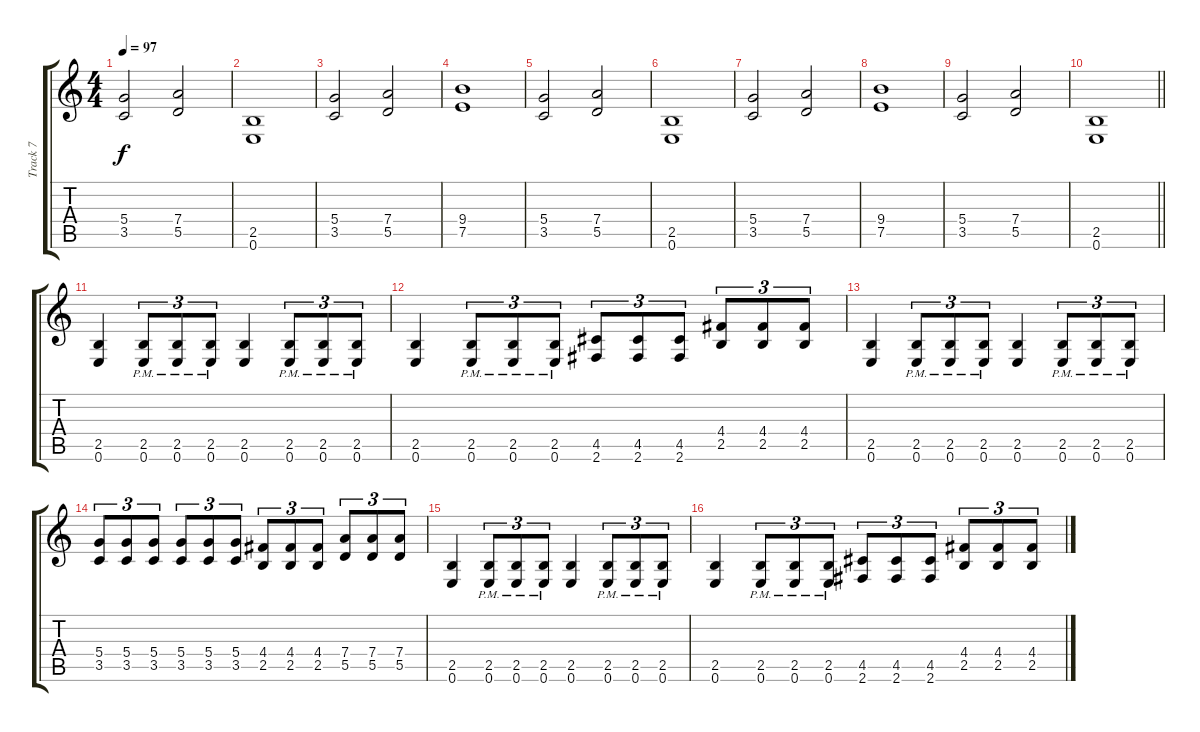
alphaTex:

\track ("Track 7" "Track 7") {instrument distortionguitar}
\staff {score tabs}
\tuning (E4 B3 G3 D3 A2 E2) {hide}
\ts (4 4)
\tempo 97
\clef g2
\ks c
(5.4 3.5).2{dy f} (7.4 5.5).2 |
(2.5 0.6).1 |
(5.4 3.5).2 (7.4 5.5).2 |
(9.4 7.5).1 |
(5.4 3.5).2 (7.4 5.5).2 |
(2.5 0.6).1 |
(5.4 3.5).2 (7.4 5.5).2 |
(9.4 7.5).1 |
(5.4 3.5).2 (7.4 5.5).2 |
\barLineRight lightlight
(2.5 0.6).1 |
(2.5 0.6).4 (2.5{pm} 0.6{pm}).8{tu (3 2)} (2.5{pm} 0.6{pm}).8{tu (3 2)} (2.5{pm} 0.6{pm}).8{tu (3 2)} (2.5 0.6).4 (2.5{pm} 0.6{pm}).8{tu (3 2)} (2.5{pm} 0.6{pm}).8{tu (3 2)} (2.5{pm} 0.6{pm}).8{tu (3 2)} |
(2.5 0.6).4 (2.5{pm} 0.6{pm}).8{tu (3 2)} (2.5{pm} 0.6{pm}).8{tu (3 2)} (2.5{pm} 0.6{pm}).8{tu (3 2)} (4.5 2.6).8{tu (3 2)} (4.5 2.6).8{tu (3 2)} (4.5 2.6).8{tu (3 2)} (4.4 2.5).8{tu (3 2)} (4.4 2.5).8{tu (3 2)} (4.4 2.5).8{tu (3 2)} |
(2.5 0.6).4 (2.5{pm} 0.6{pm}).8{tu (3 2)} (2.5{pm} 0.6{pm}).8{tu (3 2)} (2.5{pm} 0.6{pm}).8{tu (3 2)} (2.5 0.6).4 (2.5{pm} 0.6{pm}).8{tu (3 2)} (2.5{pm} 0.6{pm}).8{tu (3 2)} (2.5{pm} 0.6{pm}).8{tu (3 2)} |
(5.4 3.5).8{tu (3 2)} (5.4 3.5).8{tu (3 2)} (5.4 3.5).8{tu (3 2)} (5.4 3.5).8{tu (3 2)} (5.4 3.5).8{tu (3 2)} (5.4 3.5).8{tu (3 2)} (4.4 2.5).8{tu (3 2)} (4.4 2.5).8{tu (3 2)} (4.4 2.5).8{tu (3 2)} (7.4 5.5).8{tu (3 2)} (7.4 5.5).8{tu (3 2)} (7.4 5.5).8{tu (3 2)} |
(2.5 0.6).4 (2.5{pm} 0.6{pm}).8{tu (3 2)} (2.5{pm} 0.6{pm}).8{tu (3 2)} (2.5{pm} 0.6{pm}).8{tu (3 2)} (2.5 0.6).4 (2.5{pm} 0.6{pm}).8{tu (3 2)} (2.5{pm} 0.6{pm}).8{tu (3 2)} (2.5{pm} 0.6{pm}).8{tu (3 2)} |
(2.5 0.6).4 (2.5{pm} 0.6{pm}).8{tu (3 2)} (2.5{pm} 0.6{pm}).8{tu (3 2)} (2.5{pm} 0.6{pm}).8{tu (3 2)} (4.5 2.6).8{tu (3 2)} (4.5 2.6).8{tu (3 2)} (4.5 2.6).8{tu (3 2)} (4.4 2.5).8{tu (3 2)} (4.4 2.5).8{tu (3 2)} (4.4 2.5).8{tu (3 2)}
